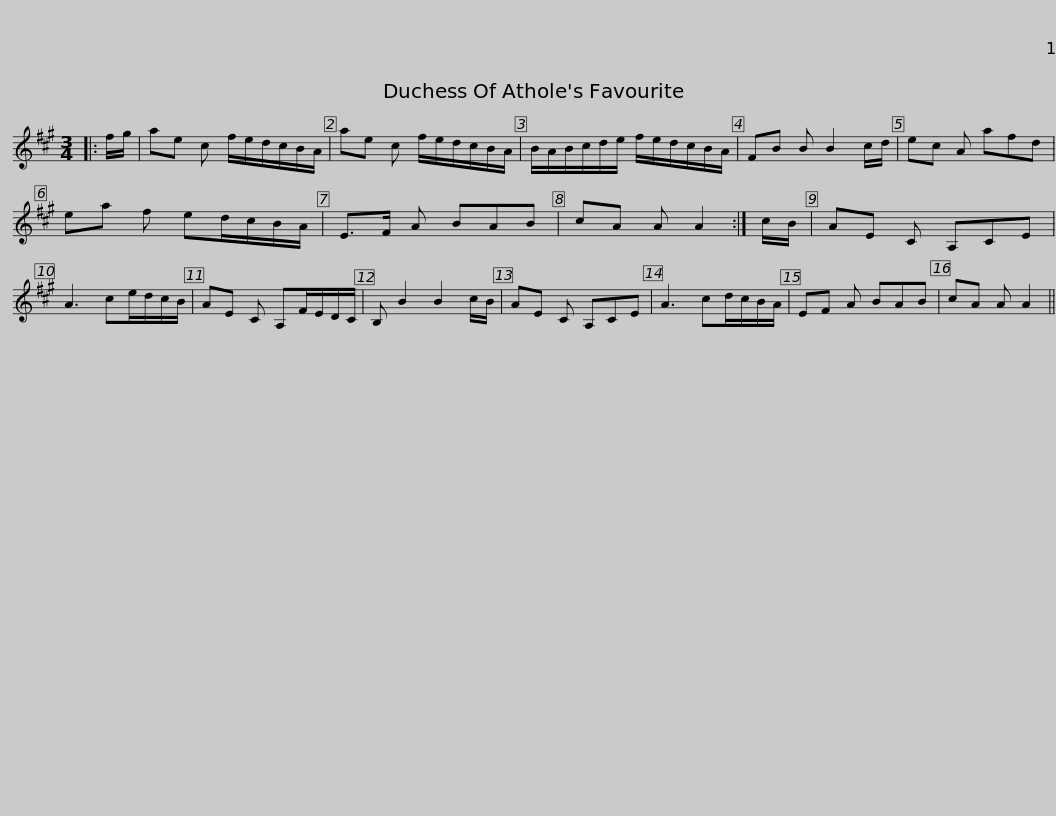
X:1
L:1/8
M:3/4
I:linebreak $
K:A
V:1 treble
V:1
|: f/g/ | ae c f/e/d/c/B/A/ | ae c f/e/d/c/B/A/ | B/A/B/c/d/e/ f/e/d/c/B/A/ | FB B B2 c/d/ | %5
 ec A afd |$ ea f ed/c/B/A/ | E>F A BAB | cA A A2 :| c/B/ | %10
 AE C A,CE | A3 ce/d/c/B/ | AE C A,F/E/D/C/ |$ B, B2 B2 c/B/ | AE C A,CE | %15
 A3 cd/c/B/A/ | EF A BAB | cA A A2 || %18
